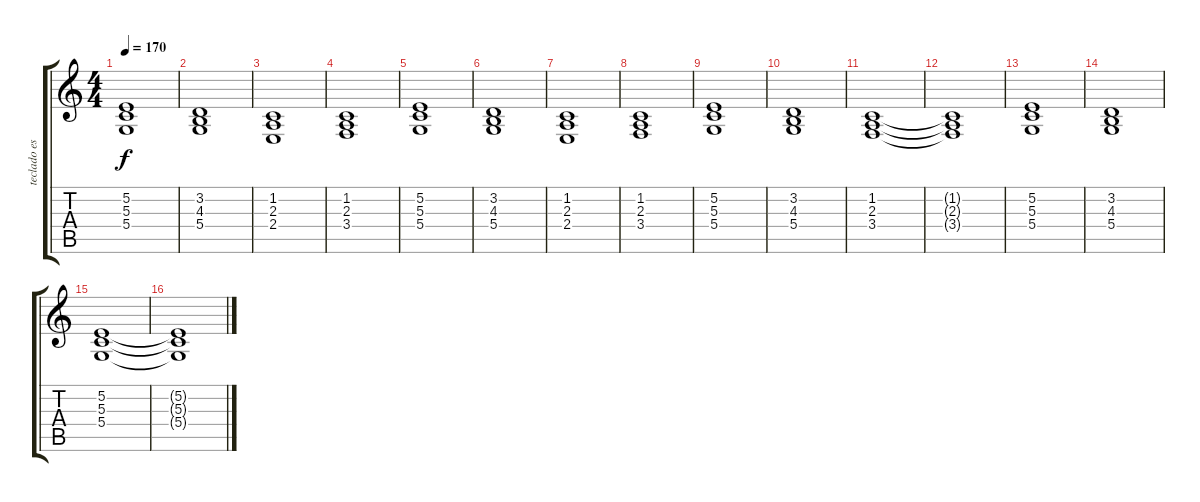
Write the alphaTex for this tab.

\track ("teclado esq" "teclado es") {instrument stringensemble1}
\staff {score tabs}
\tuning (E4 B3 G3 D3 A2 E2) {hide}
\ts (4 4)
\tempo 170
\clef g2
\ks c
(5.2 5.3 5.4).1{dy f} |
(3.2 4.3 5.4).1 |
(1.2 2.3 2.4).1 |
(1.2 2.3 3.4).1 |
(5.2 5.3 5.4).1 |
(3.2 4.3 5.4).1 |
(1.2 2.3 2.4).1 |
(1.2 2.3 3.4).1 |
(5.2 5.3 5.4).1 |
(3.2 4.3 5.4).1 |
(1.2 2.3 3.4).1 |
(1.2{t} 2.3{t} 3.4{t}).1 |
(5.2 5.3 5.4).1 |
(3.2 4.3 5.4).1 |
(5.2 5.3 5.4).1 |
(5.2{t} 5.3{t} 5.4{t}).1
